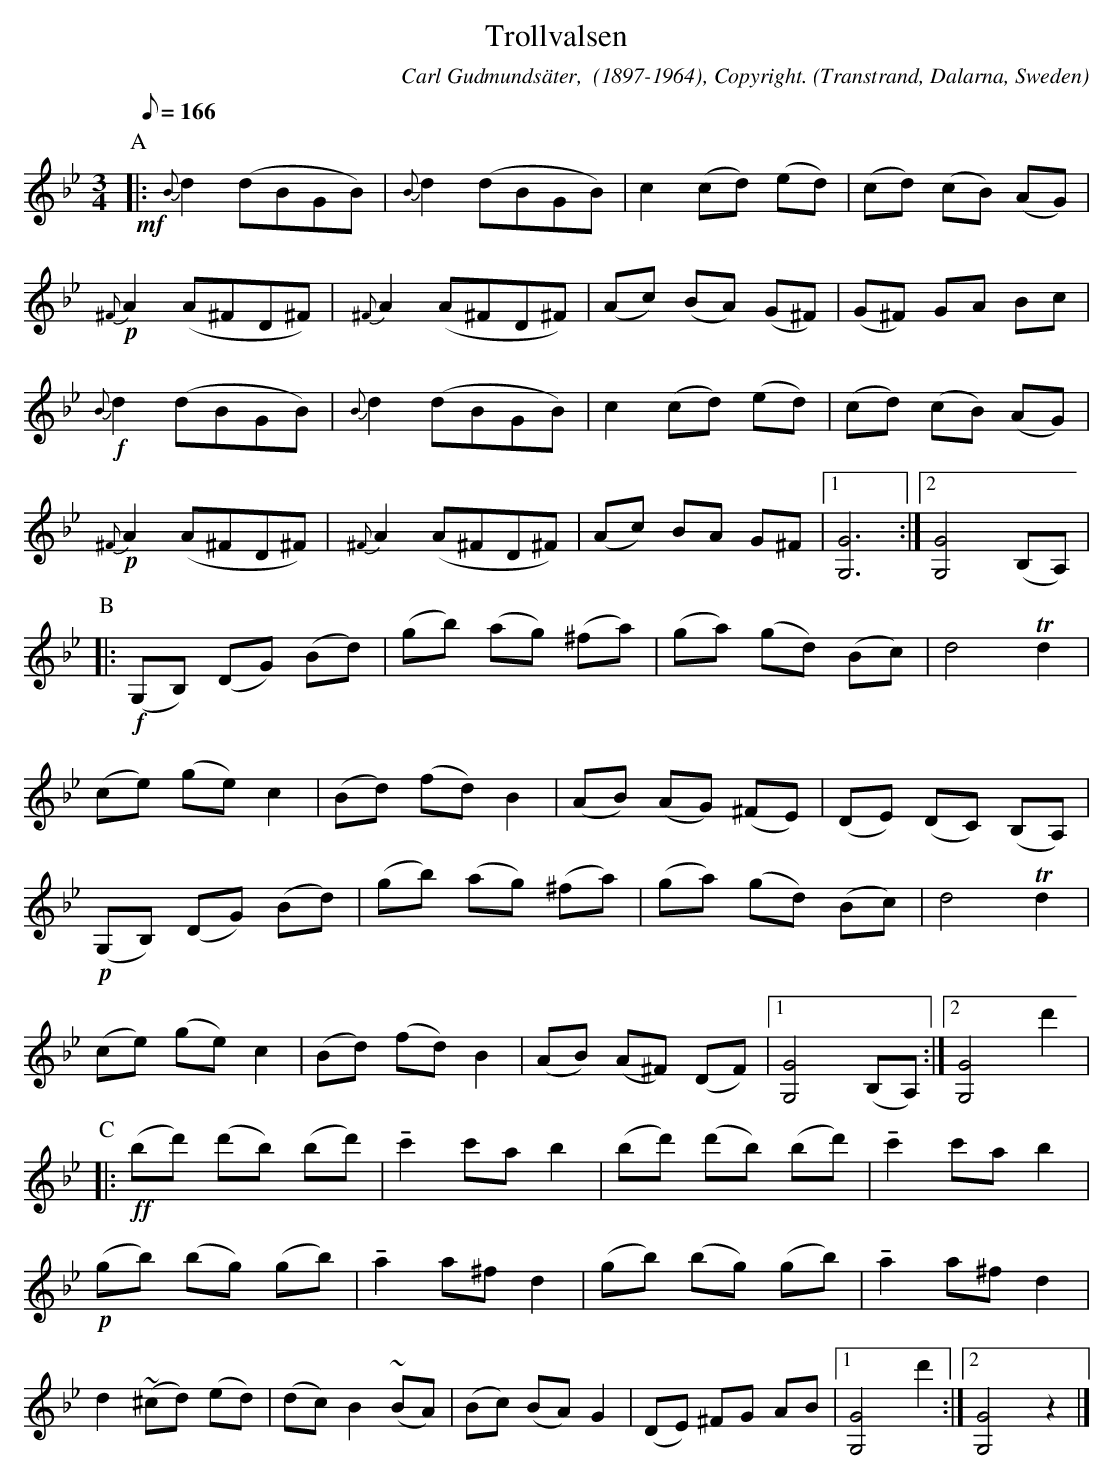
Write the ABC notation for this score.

X:1
T: Trollvalsen
O: Transtrand, Dalarna, Sweden
M: 3/4
C: Carl Gudmundsäter,  (1897-1964), Copyright.
Q:166 Allegro
K: Gm
P:A
+mf+ |: {B}d2 (dBGB) | {B}d2 (dBGB) | c2 (cd) (ed) | (cd) (cB) (AG) |
+p+ {^F}A2 (A^FD^F) | {^F}A2 (A^FD^F) | (Ac) (BA) (G^F) | (G^F) GA Bc |
+f+ {B}d2 (dBGB) | {B}d2 (dBGB) |  c2 (cd) (ed) | (cd) (cB) (AG) |
+p+ {^F}A2 (A^FD^F) | {^F}A2 (A^FD^F) | (Ac) BA G^F |1 [G6G,6] :|2 [G4G,4] (B,A,)|
P:B
|: +f+ (G,B,) (DG) (Bd) | (gb) (ag) (^fa) | (ga) (gd) (Bc) | d4 Td2 |
(ce) (ge) c2 | (Bd) (fd) B2 | (AB) (AG) (^FE) | (DE) (DC) (B,A,) |
+p+ (G,B,) (DG) (Bd) | (gb) (ag) (^fa) | (ga) (gd) (Bc) | d4 Td2 |
(ce) (ge) c2 | (Bd) (fd) B2 | (AB) (A^F) (DF) |1 [G4G,4] (B,A,) :|2 [G4G,4] d'2|
P:C
|: +ff+ (bd') (d'b) (bd') | !tenuto!c'2 c'a b2 | (bd') (d'b) (bd') | !tenuto! c'2 c'a b2 |
+p+ (gb) (bg) (gb) | !tenuto! a2 a^f d2 | (gb) (bg) (gb) | !tenuto! a2 a^f d2 |
d2 ~(^cd) (ed) | (dc) B2 ~(BA) | (Bc) (BA) G2 | (DE) ^FG AB |1 [G4G,4] d'2 :|2 [G4G,4] z2 |]
